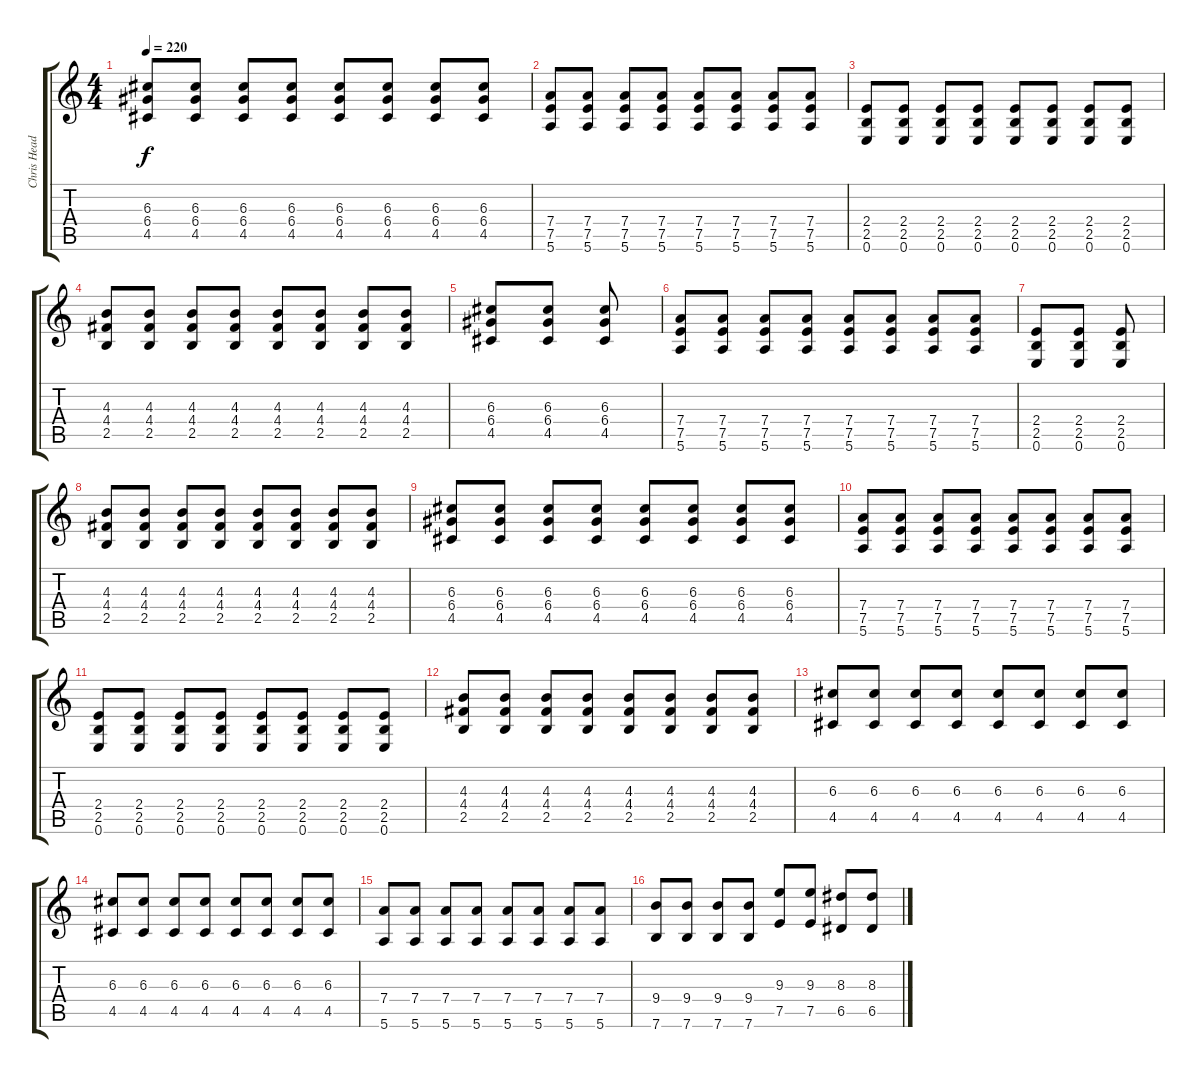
\track ("Chris Head (Guitar/ backup Vox)" "Chris Head") {instrument distortionguitar}
\staff {score tabs}
\tuning (E4 B3 G3 D3 A2 E2) {hide}
\ts (4 4)
\tempo 220
\clef g2
\ks c
(6.3 6.4 4.5).8{dy f} (6.3 6.4 4.5).8 (6.3 6.4 4.5).8 (6.3 6.4 4.5).8 (6.3 6.4 4.5).8 (6.3 6.4 4.5).8 (6.3 6.4 4.5).8 (6.3 6.4 4.5).8 |
(7.4 7.5 5.6).8 (7.4 7.5 5.6).8 (7.4 7.5 5.6).8 (7.4 7.5 5.6).8 (7.4 7.5 5.6).8 (7.4 7.5 5.6).8 (7.4 7.5 5.6).8 (7.4 7.5 5.6).8 |
(2.4 2.5 0.6).8 (2.4 2.5 0.6).8 (2.4 2.5 0.6).8 (2.4 2.5 0.6).8 (2.4 2.5 0.6).8 (2.4 2.5 0.6).8 (2.4 2.5 0.6).8 (2.4 2.5 0.6).8 |
(4.3 4.4 2.5).8 (4.3 4.4 2.5).8 (4.3 4.4 2.5).8 (4.3 4.4 2.5).8 (4.3 4.4 2.5).8 (4.3 4.4 2.5).8 (4.3 4.4 2.5).8 (4.3 4.4 2.5).8 |
(6.3 6.4 4.5).8{instrument overdrivenguitar} (6.3 6.4 4.5).8 (6.3 6.4 4.5).8 |
(7.4 7.5 5.6).8 (7.4 7.5 5.6).8 (7.4 7.5 5.6).8 (7.4 7.5 5.6).8 (7.4 7.5 5.6).8 (7.4 7.5 5.6).8 (7.4 7.5 5.6).8 (7.4 7.5 5.6).8 |
(2.4 2.5 0.6).8 (2.4 2.5 0.6).8 (2.4 2.5 0.6).8 |
(4.3 4.4 2.5).8 (4.3 4.4 2.5).8 (4.3 4.4 2.5).8 (4.3 4.4 2.5).8 (4.3 4.4 2.5).8 (4.3 4.4 2.5).8 (4.3 4.4 2.5).8 (4.3 4.4 2.5).8 |
(6.3 6.4 4.5).8 (6.3 6.4 4.5).8 (6.3 6.4 4.5).8 (6.3 6.4 4.5).8 (6.3 6.4 4.5).8 (6.3 6.4 4.5).8 (6.3 6.4 4.5).8 (6.3 6.4 4.5).8 |
(7.4 7.5 5.6).8 (7.4 7.5 5.6).8 (7.4 7.5 5.6).8 (7.4 7.5 5.6).8 (7.4 7.5 5.6).8 (7.4 7.5 5.6).8 (7.4 7.5 5.6).8 (7.4 7.5 5.6).8 |
(2.4 2.5 0.6).8 (2.4 2.5 0.6).8 (2.4 2.5 0.6).8 (2.4 2.5 0.6).8 (2.4 2.5 0.6).8 (2.4 2.5 0.6).8 (2.4 2.5 0.6).8 (2.4 2.5 0.6).8 |
(4.3 4.4 2.5).8 (4.3 4.4 2.5).8 (4.3 4.4 2.5).8 (4.3 4.4 2.5).8 (4.3 4.4 2.5).8 (4.3 4.4 2.5).8 (4.3 4.4 2.5).8 (4.3 4.4 2.5).8 |
(6.3 4.5).8 (6.3 4.5).8 (6.3 4.5).8 (6.3 4.5).8 (6.3 4.5).8 (6.3 4.5).8 (6.3 4.5).8 (6.3 4.5).8 |
(6.3 4.5).8 (6.3 4.5).8 (6.3 4.5).8 (6.3 4.5).8 (6.3 4.5).8 (6.3 4.5).8 (6.3 4.5).8 (6.3 4.5).8 |
(7.4 5.6).8 (7.4 5.6).8 (7.4 5.6).8 (7.4 5.6).8 (7.4 5.6).8 (7.4 5.6).8 (7.4 5.6).8 (7.4 5.6).8 |
(9.4 7.6).8 (9.4 7.6).8 (9.4 7.6).8 (9.4 7.6).8 (9.3 7.5).8 (9.3 7.5).8 (8.3 6.5).8 (8.3 6.5).8
